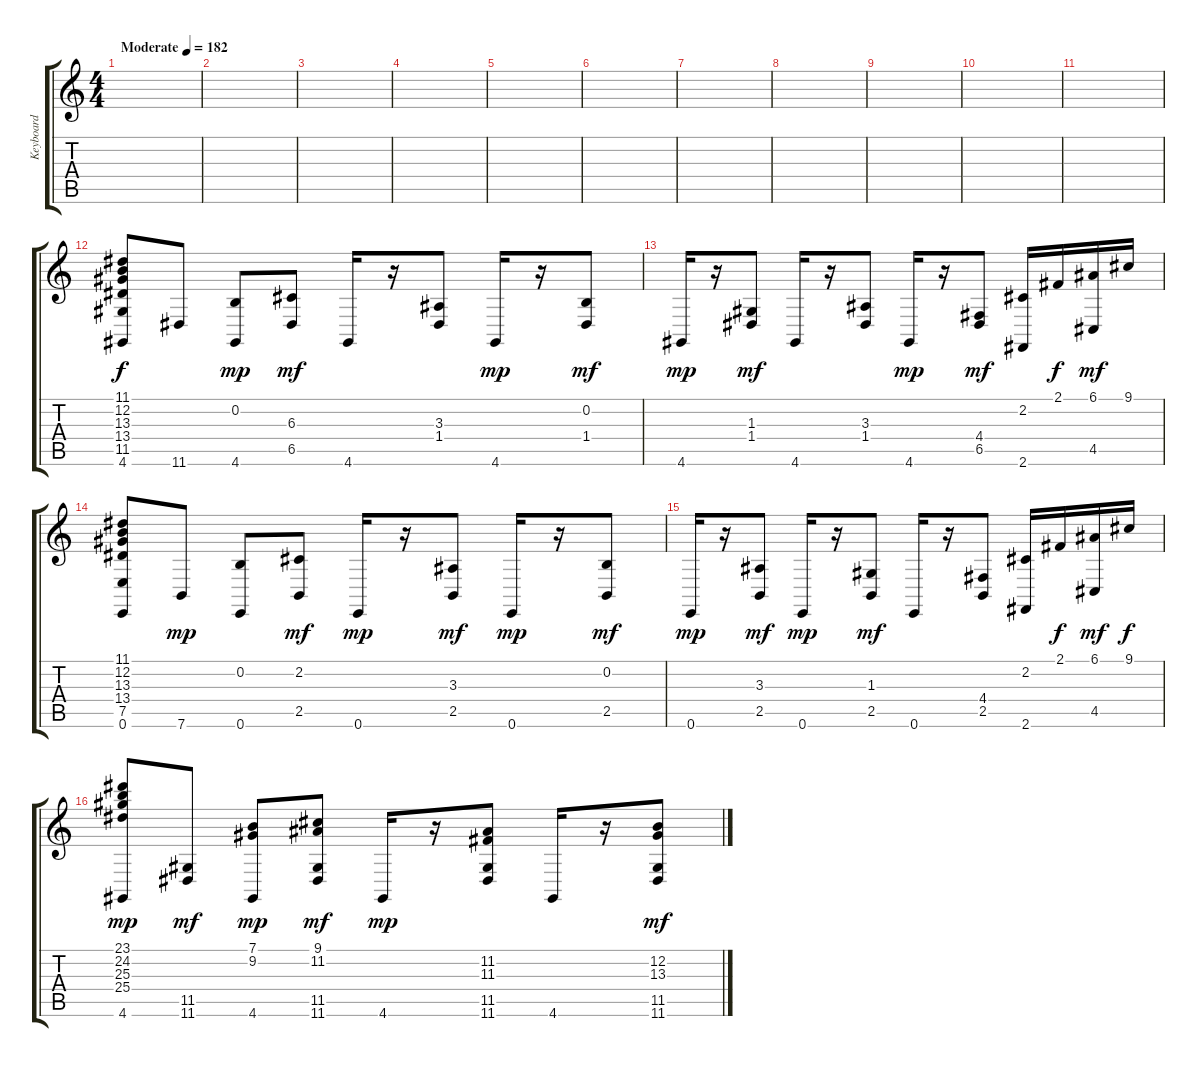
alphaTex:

\track ("Keyboard" "Keyboard") {instrument acousticgrandpiano}
\staff {score tabs}
\tuning (E4 B3 G3 D3 A2 E2) {hide}
\ts (4 4)
\tempo (182 "Moderate")
\clef g2
\ks c
|
|
|
|
|
|
|
|
|
|
|
(11.1 12.2 13.3 13.4 11.5 4.6).8 11.6.8 (0.2 4.6).8{dy mp} (6.3 6.5).8{dy mf} 4.6.16 r.16 (3.3 1.4).8 4.6.16{dy mp} r.16 (0.2 1.4).8{dy mf} |
4.6.16{dy mp} r.16 (1.3 1.4).8{dy mf} 4.6.16 r.16 (3.3 1.4).8 4.6.16{dy mp} r.16 (4.4 6.5).8{dy mf} (2.2 2.6).16 2.1.16{dy f} (6.1 4.5).16{dy mf} 9.1.16 |
(11.1 12.2 13.3 13.4 7.5 0.6).8 7.6.8{dy mp} (0.2 0.6).8 (2.2 2.5).8{dy mf} 0.6.16{dy mp} r.16 (3.3 2.5).8{dy mf} 0.6.16{dy mp} r.16 (0.2 2.5).8{dy mf} |
0.6.16{dy mp} r.16 (3.3 2.5).8{dy mf} 0.6.16{dy mp} r.16 (1.3 2.5).8{dy mf} 0.6.16 r.16 (4.4 2.5).8 (2.2 2.6).16 2.1.16{dy f} (6.1 4.5).16{dy mf} 9.1.16{dy f} |
(23.1 24.2 25.3 25.4 4.6).8{dy mp} (11.5 11.6).8{dy mf} (7.1 9.2 4.6).8{dy mp} (9.1 11.2 11.5 11.6).8{dy mf} 4.6.16{dy mp} r.16 (11.2 11.3 11.5 11.6).8 4.6.16 r.16 (12.2 13.3 11.5 11.6).8{dy mf}
